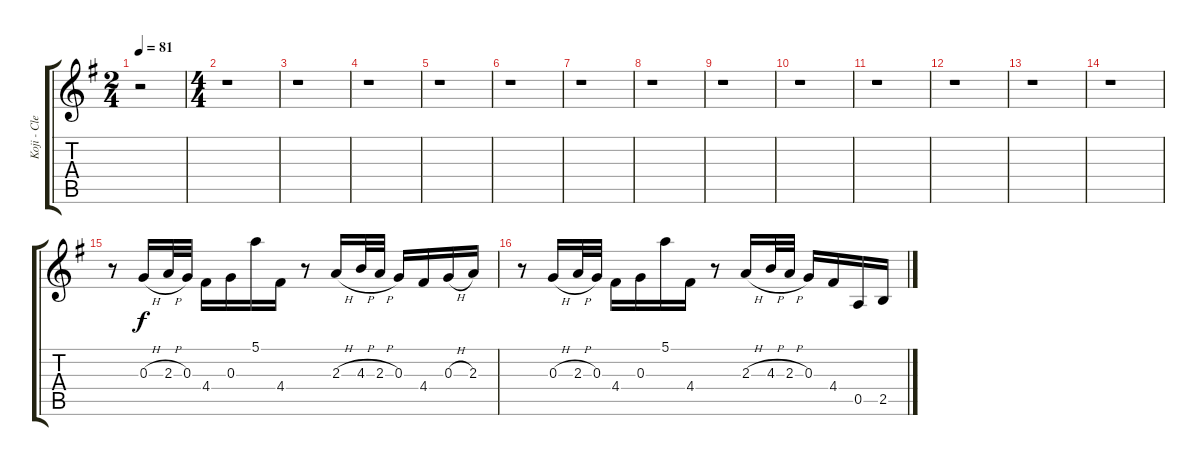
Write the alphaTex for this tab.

\track ("Koji - Clean Guitar/Solo" "Koji - Cle") {instrument electricguitarclean}
\staff {score tabs}
\tuning (E4 B3 G3 D3 A2 E2) {hide}
\ts (2 4)
\tempo 81
\clef g2
\ks g
r.2{dy f instrument electricguitarclean} |
\ts (4 4)
r.1 |
r.1 |
r.1 |
r.1 |
r.1 |
r.1 |
r.1 |
r.1 |
r.1 |
r.1 |
r.1 |
r.1 |
r.1 |
r.8 0.3{h}.16 2.3{h}.32 0.3.32 4.4.16 0.3.16 5.1.16 4.4.16 r.8 2.3{h}.16 4.3{h}.32 2.3{h}.32 0.3.16 4.4.16 0.3{h}.16 2.3.16 |
r.8 0.3{h}.16 2.3{h}.32 0.3.32 4.4.16 0.3.16 5.1.16 4.4.16 r.8 2.3{h}.16 4.3{h}.32 2.3{h}.32 0.3.16 4.4.16 0.5.16 2.5.16
